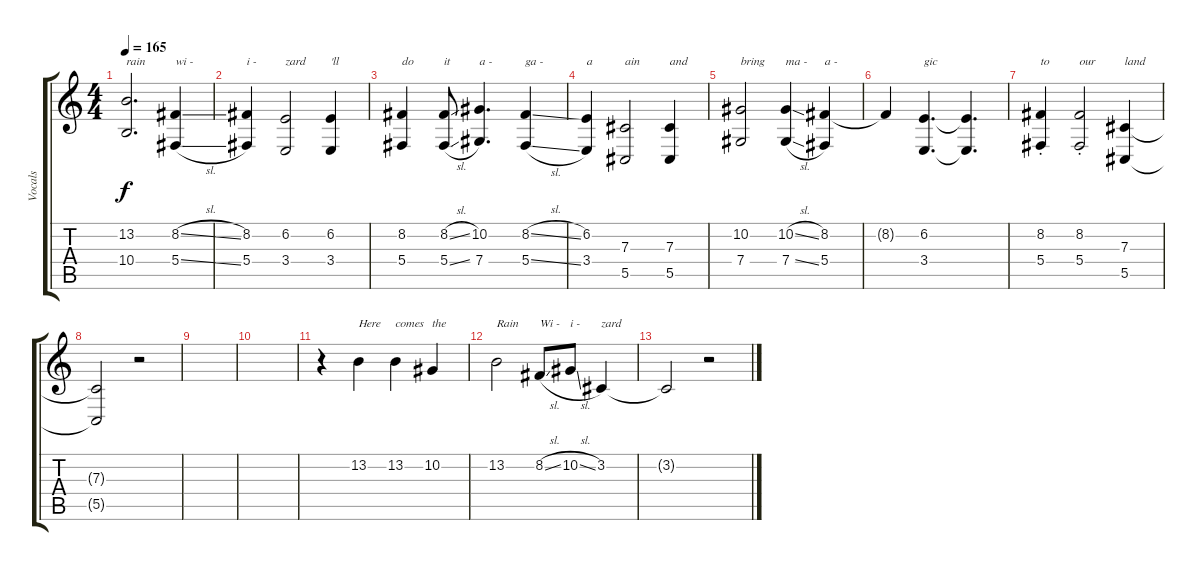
\track ("Vocals" "Vocals") {instrument lead2sawtooth}
\staff {score tabs}
\tuning (Eb4 Bb3 Gb3 Db3 Ab2 Db2) {hide}
\ts (4 4)
\tempo 165
\clef g2
\ks c
(13.2 10.4).2{d txt "rain" dy f} (8.2{sl} 5.4{sl}).4{txt "wi -"} |
(8.2 5.4).4{txt "i -"} (6.2 3.4).2{txt "zard"} (6.2 3.4).4{txt "'ll"} |
(8.2 5.4).4{txt "do"} (8.2{sl} 5.4{sl}).8{txt "it"} (10.2 7.4).4{d txt "a -"} (8.2{sl} 5.4{sl}).4{txt "ga -"} |
(6.2 3.4).4{txt "a"} (7.3 5.5).2{txt "ain"} (7.3 5.5).4{txt "and"} |
(10.2 7.4).2{txt "bring"} (10.2{sl} 7.4{sl}).4{txt "ma -"} (8.2 5.4).4{txt "a -"} |
8.2{t}.4 (6.2 3.4).4{d txt "gic"} (6.2{t} 3.4{t}).4{d} |
(8.2 5.4{st}).4{txt "to"} (8.2 5.4{st}).2{txt "our"} (7.3 5.5).4{txt "land"} |
(7.3{t} 5.5{t}).2 r.2 |
|
|
r.4 13.2.4{txt "Here"} 13.2.4{txt "comes"} 10.2.4{txt "the"} |
13.2.2{txt "Rain"} 8.2{sl}.8{txt "Wi -"} 10.2{sl}.8{txt "i -"} 3.2.4{txt "zard"} |
3.2{t}.2 r.2
